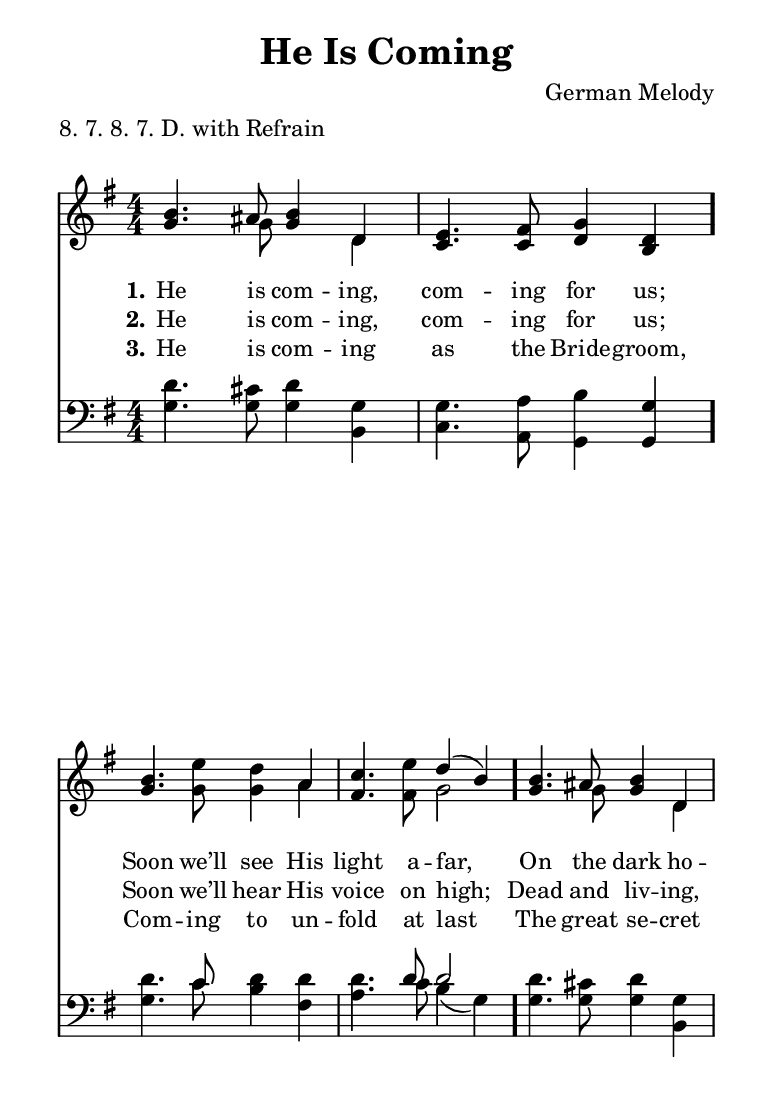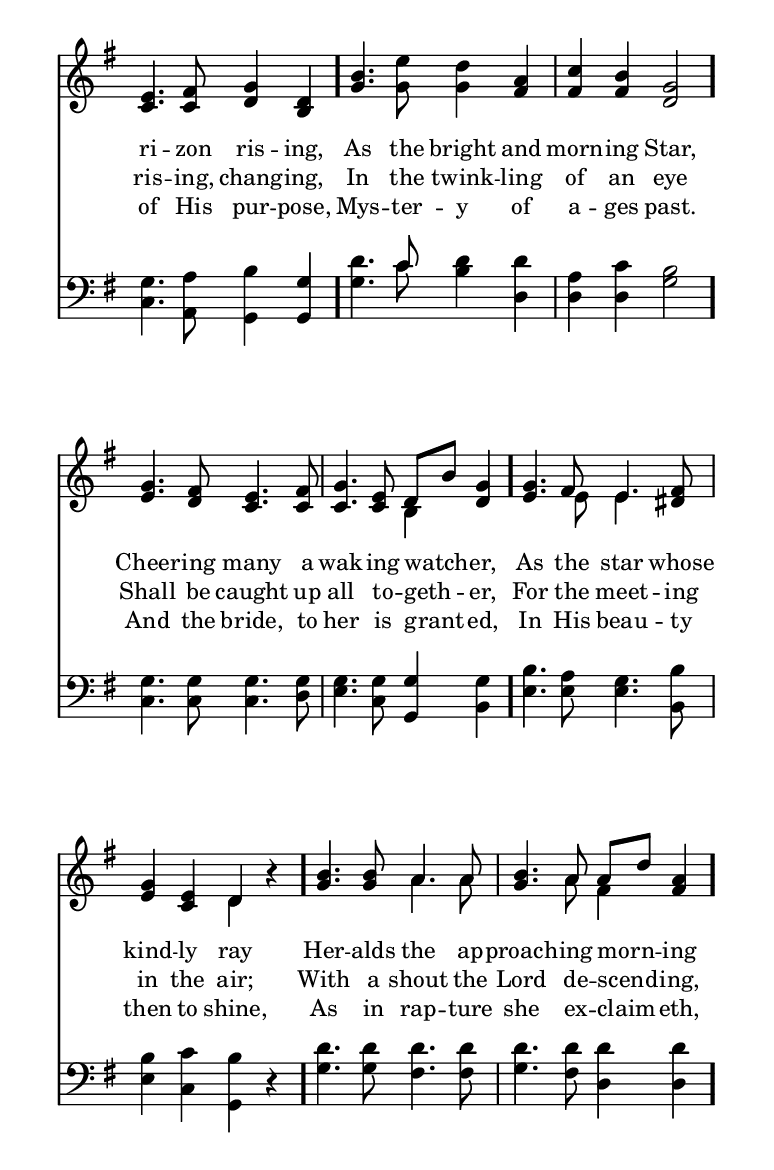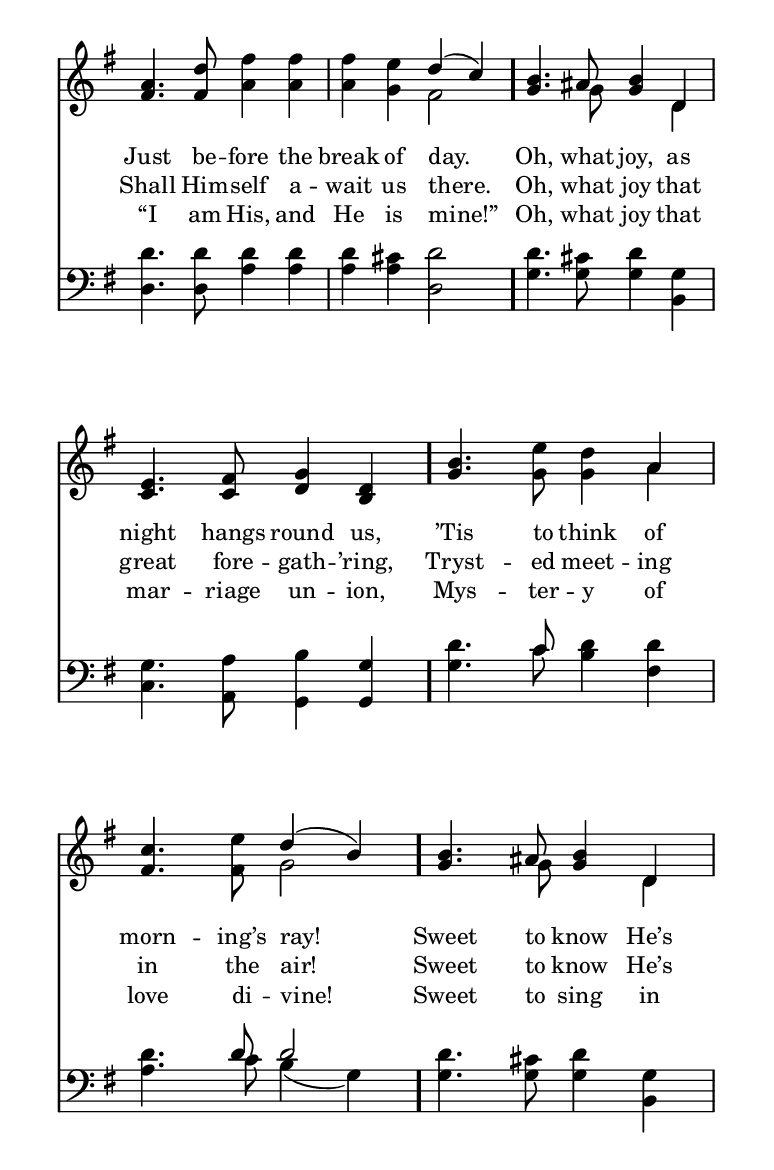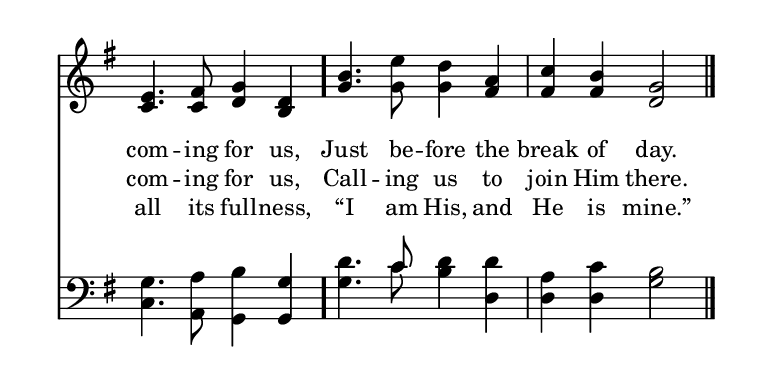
\include "common/global.ily"
\paper {
  \include "common/paper.ily"
  systems-per-page = #(cond (is-eogsized 4) (#t #f))
  system-count = #(cond (is-eogsized 6) (#t #f))
  ragged-last-bottom = ##t
}

\header{
  hymnnumber = "218"
  title = "He Is Coming"
  tunename = ""
  meter = "8. 7. 8. 7. D. with Refrain"
  poet = ""
  composer = "German Melody"
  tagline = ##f
}

global = {
  \include "common/overrides.ily"
  \override Staff.TimeSignature.style = #'numbered
  \time 4/4
  \override Score.MetronomeMark.transparent = ##t % hide all fermata changes too
  \tempo 4=110
  \key g \major
  \autoBeamOff
}

notesSoprano = {
\global
\relative c'' {

  b4. ais8 b4 d, | e4. fis8 g4 d |
  b'4. e8 d4 a | c4. e8 d4( b) |
  b4. ais8 b4 d, | e4. fis8 g4 d |
  b'4. e8 d4 a | c b g2

  g4. fis8 e4. fis8 | g4. e8 d8[ b'] g4 |
  g4. fis8 e4. fis8 | g4 e d r |
  b'4. b8 a4. a8 | b4. a8 a8[ d] a4 |
  a4. d8 fis4 fis | fis e d( c) % !

  b4. ais8 b4 d, | e4. fis8 g4 d |
  b'4. e8 d4 a | c4. e8 d4( b) |
  b4. ais8 b4 d, | e4. fis8 g4 d |
  b'4. e8 d4 a | c b g2 |

  \bar "|."

}
}

notesAlto = {
\global
\relative e' {

  g4. g8 g4 d | c4. c8 d4 b |
  g'4. g8 g4 a | fis4. fis8 g2 |
  g4. g8 g4 d | c4. c8 d4 b |
  g'4. g8 g4 fis | fis fis d2 |

  e4. d8 c4. c8 | c4. c8 b4 d |
  e4. e8 e4. dis8 | e4 c d r |
  g4. g8 a4. a8 | g4. a8 fis4 fis |
  fis4. fis8 a4 a | a g fis2 |

  g4. g8 g4 d | c4. c8 d4 b |
  g'4. g8 g4 a | fis4. fis8 g2 |
  g4. g8 g4 d | c4. c8 d4 b |
  g'4. g8 g4 fis | fis fis d2 |

}
}

notesTenor = {
\global
\relative a {

  d4. cis8 d4 g, | g4. a8 b4 g |
  d'4. c8 d4 d | d4. d8 d2 |
  d4. cis8 d4 g, | g4. a8 b4 g |
  d'4. c8 d4 d | a4 c b2 |

  g4. g8 g4. g8 | g4. g8 g4 g |
  b4. a8 g4. b8 | b4 c b r |
  d4. d8 d4. d8 | d4. d8 d4 d |
  d4. d8 d4 d | d cis d2 |

  d4. cis8 d4 g, | g4. a8 b4 g |
  d'4. c8 d4 d | d4. d8 d2 |
  d4. cis8 d4 g, | g4. a8 b4 g |
  d'4. c8 d4 d | a4 c b2 |

}
}

notesBass = {
\global
\relative f {

  g4. g8 g4 b, | c4. a8 g4 g |
  g'4. c8 b4 fis | a4. c8 b4( g) |
  g4. g8 g4 b, | c4. a8 g4 g |
  g'4. c8 b4 d, | d d g2 |

  c,4. c8 c4. d8 | e4. c8 g4 b |
  e4. e8 e4. b8 | e4 c g r |
  g'4. g8 fis4. fis8 | g4. fis8 d4 d |
  d4. d8 a'4 a | a a d,2 |

  g4. g8 g4 b, | c4. a8 g4 g |
  g'4. c8 b4 fis | a4. c8 b4( g) |
  g4. g8 g4 b, | c4. a8 g4 g |
  g'4. c8 b4 d, | d d g2 |

}
}

wordsA = \lyricmode {
\set stanza = "1."

He is com -- ing, com -- ing for us; \bar "."
Soon we’ll see His light a -- far, \bar "."
On the dark ho -- ri -- zon ris -- ing, \bar "."
As the bright and morn -- ing Star, \bar "."
Cheer -- ing many a wak -- ing watch -- er, \bar "."
As the star whose kind -- ly ray \bar "."
Her -- alds the ap -- proach -- ing morn -- ing \bar "."
Just be -- fore the break of day. \bar "."
Oh, what joy, as night hangs round us, \bar "."
’Tis to think of morn -- ing’s ray! \bar "."
Sweet to know He’s com -- ing for us, \bar "."
Just be -- fore the break of day. \bar "."

}

wordsB = \lyricmode {
\set stanza = "2."

He is com -- ing, com -- ing for us;
Soon we’ll hear His voice on high;
Dead and liv -- ing, ris -- ing, chang -- ing,
In the twink -- ling of an eye
Shall be caught up all to -- geth -- er,
For the meet -- ing in the air;
With a shout the Lord de -- scend -- ing,
Shall Him -- self a -- wait us there.
Oh, what joy that great fore -- gath -- ’ring,
Tryst -- ed meet -- ing in the air!
Sweet to know He’s com -- ing for us,
Call -- ing us to join Him there.

}

wordsC = \lyricmode {
\set stanza = "3."

He is com -- ing as the Bride -- groom,
Com -- ing to un -- fold at last
The great se -- cret of His pur -- pose,
Mys -- ter -- y of a -- ges past.
And the bride, to her is grant -- ed,
In His beau -- ty then to shine,
As in rap -- ture she ex -- claim -- eth,
“I am His, and He is mine!”
Oh, what joy that mar -- riage un -- ion,
Mys -- ter -- y of love di -- vine!
Sweet to sing in all its full -- ness,
“I am His, and He is mine.”

}

\score {
  \context ChoirStaff <<
    \context Staff = upper <<
      \set Staff.autoBeaming = ##f
      \set ChoirStaff.systemStartDelimiter = #'SystemStartBar
      \set ChoirStaff.printPartCombineTexts = ##f
      \partcombine #'(2 . 9) \notesSoprano \notesAlto
      \context NullVoice = sopranos { \voiceOne << \notesSoprano >> }
      \context Lyrics = one   \lyricsto sopranos \wordsA
      \context Lyrics = two   \lyricsto sopranos \wordsB
      \context Lyrics = three \lyricsto sopranos \wordsC
    >>
    \context Staff = men <<
      \set Staff.autoBeaming = ##f
      \clef bass
      \set ChoirStaff.printPartCombineTexts = ##f
      \partcombine #'(2 . 9) \notesTenor \notesBass
    >>
  >>
  \layout {
    \include "common/layout.ily"
  }
  \midi{
    \include "common/midi.ily"
  }
}

\version "2.19.49"  % necessary for upgrading to future LilyPond versions.

% vi:set et ts=2 sw=2 ai nocindent syntax=lilypond:
